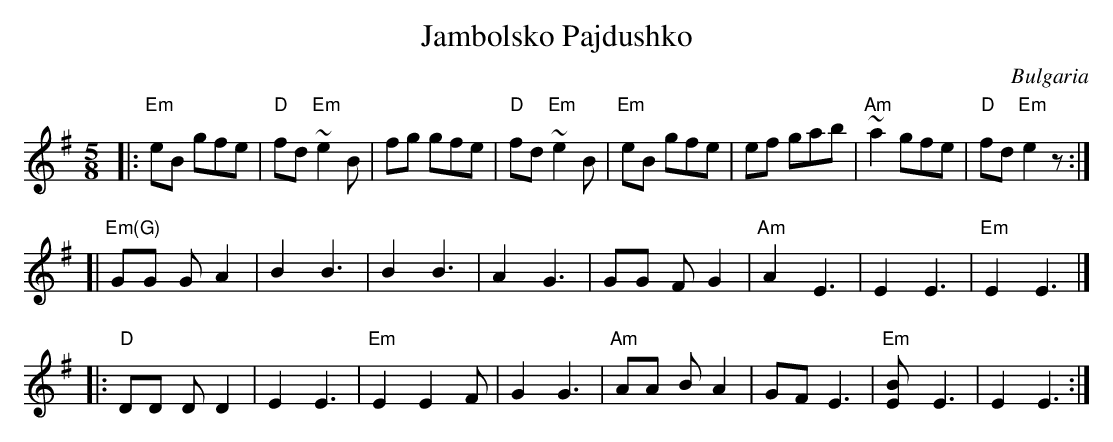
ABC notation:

X:1
T:Jambolsko Pajdushko
O:Bulgaria
M:5/8
L:1/8
K:Em
|: "Em"eB gfe | "D"fd "Em"~e2B | fg gfe | "D"fd "Em"~e2B \
| "Em"eB gfe | ef gab | "Am"~a2 gfe | "D"fd "Em"e2z :|
[| "Em(G)"GG GA2 | B2 B3 | B2 B3 | A2 G3 \
| GG FG2 | "Am"A2 E3 | E2 E3 | "Em"E2 E3 |]
|: "D"DD DD2 | E2 E3 | "Em"E2 E2F | G2 G3 \
| "Am"AA BA2 | GF E3 | "Em"[B2E] E3 | E2 E3 :|
